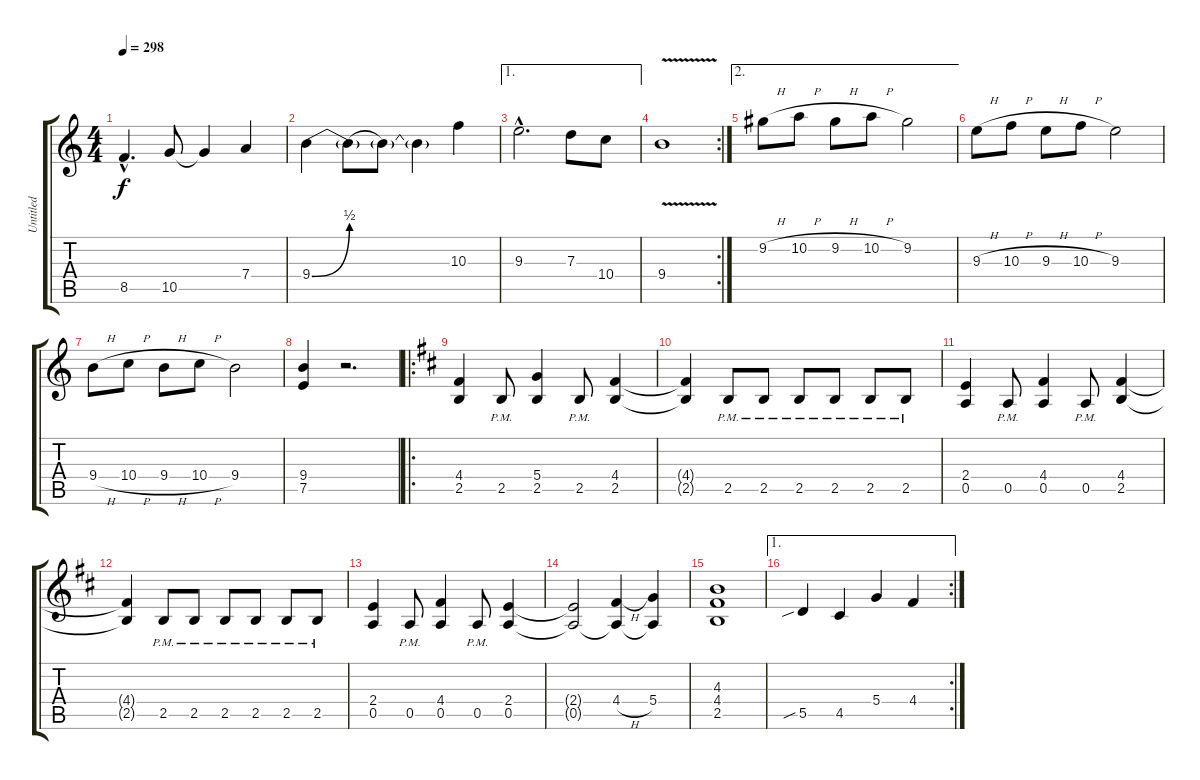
\track ("Untitled" "Untitled") {instrument distortionguitar}
\staff {score tabs}
\tuning (E4 B3 G3 D3 A2 E2) {hide}
\ts (4 4)
\tempo 298
\clef g2
\ks c
8.5{hac}.4{d dy f} 10.5.8 10.5{t}.4 7.4.4 |
9.4{be (bend 0 0 60 2)}.4 9.4{be (hold 40 0 60 0) t}.8 9.4{t}.8 9.4{t}.4 10.3.4 |
\ae 1
9.3{hac}.2{d} 7.3.8 10.4.8 |
\rc 2
9.4{v}.1 |
\ae 2
9.2{h}.8 10.2{h}.8 9.2{h}.8 10.2{h}.8 9.2.2 |
9.3{h}.8 10.3{h}.8 9.3{h}.8 10.3{h}.8 9.3.2 |
9.4{h}.8 10.4{h}.8 9.4{h}.8 10.4{h}.8 9.4.2 |
(9.4 7.5).4 r.2{d} |
\ro
\ks d
(4.4 2.5).4 2.5{pm}.8 (5.4 2.5).4 2.5{pm}.8 (4.4 2.5).4 |
(4.4{t} 2.5{t}).4 2.5{pm}.8 2.5{pm}.8 2.5{pm}.8 2.5{pm}.8 2.5{pm}.8 2.5{pm}.8 |
(2.4 0.5).4 0.5{pm}.8 (4.4 0.5).4 0.5{pm}.8 (4.4 2.5).4 |
(4.4{t} 2.5{t}).4 2.5{pm}.8 2.5{pm}.8 2.5{pm}.8 2.5{pm}.8 2.5{pm}.8 2.5{pm}.8 |
(2.4 0.5).4 0.5{pm}.8 (4.4 0.5).4 0.5{pm}.8 (2.4 0.5).4 |
(2.4{t} 0.5{t}).2 (4.4{h} 0.5{t}).4 (5.4 0.5{t}).4 |
(4.3 4.4 2.5).1 |
\ae 1
\rc 2
5.5{sib}.4 4.5.4 5.4.4 4.4.4
